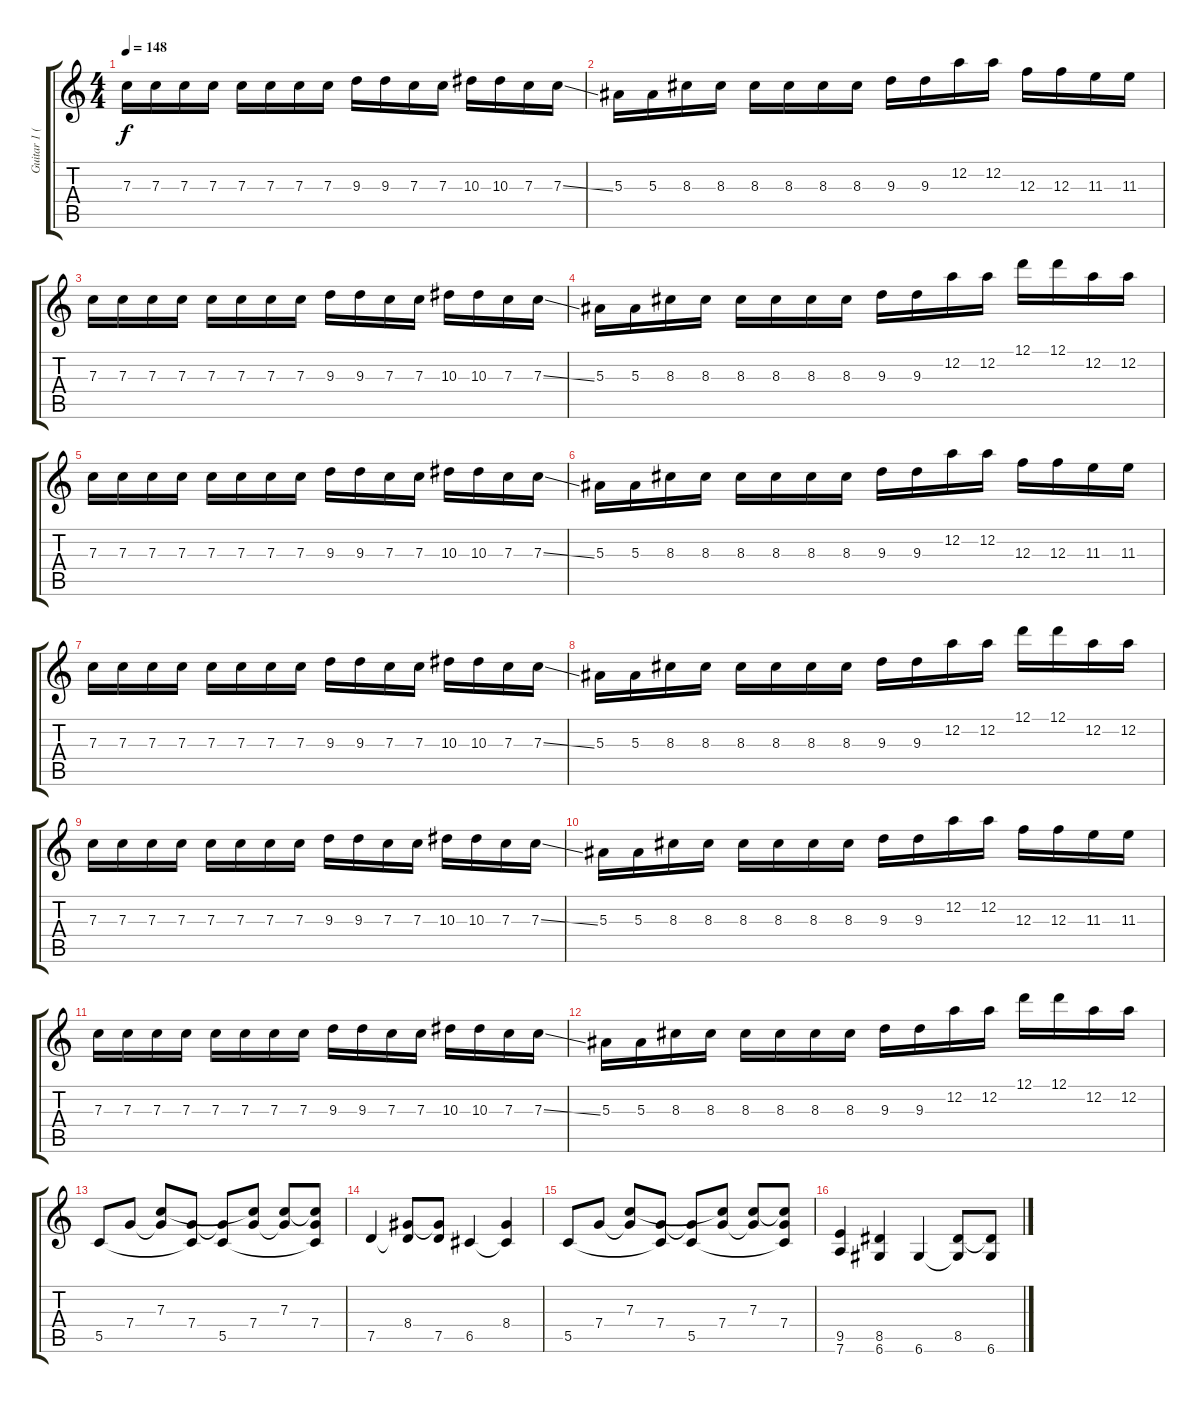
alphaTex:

\track ("Guitar 1 (Distortion)" "Guitar 1 (") {instrument distortionguitar}
\staff {score tabs}
\tuning (D4 A3 F3 C3 G2 D2) {hide}
\ts (4 4)
\tempo 148
\clef g2
\ks c
7.3.16{dy f} 7.3.16 7.3.16 7.3.16 7.3.16 7.3.16 7.3.16 7.3.16 9.3.16 9.3.16 7.3.16 7.3.16 10.3.16 10.3.16 7.3.16 7.3{ss}.16 |
5.3.16 5.3.16 8.3.16 8.3.16 8.3.16 8.3.16 8.3.16 8.3.16 9.3.16 9.3.16 12.2.16 12.2.16 12.3.16 12.3.16 11.3.16 11.3.16 |
7.3.16 7.3.16 7.3.16 7.3.16 7.3.16 7.3.16 7.3.16 7.3.16 9.3.16 9.3.16 7.3.16 7.3.16 10.3.16 10.3.16 7.3.16 7.3{ss}.16 |
5.3.16 5.3.16 8.3.16 8.3.16 8.3.16 8.3.16 8.3.16 8.3.16 9.3.16 9.3.16 12.2.16 12.2.16 12.1.16 12.1.16 12.2.16 12.2.16 |
7.3.16 7.3.16 7.3.16 7.3.16 7.3.16 7.3.16 7.3.16 7.3.16 9.3.16 9.3.16 7.3.16 7.3.16 10.3.16 10.3.16 7.3.16 7.3{ss}.16 |
5.3.16 5.3.16 8.3.16 8.3.16 8.3.16 8.3.16 8.3.16 8.3.16 9.3.16 9.3.16 12.2.16 12.2.16 12.3.16 12.3.16 11.3.16 11.3.16 |
7.3.16 7.3.16 7.3.16 7.3.16 7.3.16 7.3.16 7.3.16 7.3.16 9.3.16 9.3.16 7.3.16 7.3.16 10.3.16 10.3.16 7.3.16 7.3{ss}.16 |
5.3.16 5.3.16 8.3.16 8.3.16 8.3.16 8.3.16 8.3.16 8.3.16 9.3.16 9.3.16 12.2.16 12.2.16 12.1.16 12.1.16 12.2.16 12.2.16 |
7.3.16 7.3.16 7.3.16 7.3.16 7.3.16 7.3.16 7.3.16 7.3.16 9.3.16 9.3.16 7.3.16 7.3.16 10.3.16 10.3.16 7.3.16 7.3{ss}.16 |
5.3.16 5.3.16 8.3.16 8.3.16 8.3.16 8.3.16 8.3.16 8.3.16 9.3.16 9.3.16 12.2.16 12.2.16 12.3.16 12.3.16 11.3.16 11.3.16 |
7.3.16 7.3.16 7.3.16 7.3.16 7.3.16 7.3.16 7.3.16 7.3.16 9.3.16 9.3.16 7.3.16 7.3.16 10.3.16 10.3.16 7.3.16 7.3{ss}.16 |
5.3.16 5.3.16 8.3.16 8.3.16 8.3.16 8.3.16 8.3.16 8.3.16 9.3.16 9.3.16 12.2.16 12.2.16 12.1.16 12.1.16 12.2.16 12.2.16 |
5.5.8 7.4.8 (7.3 7.4{t}).8 (7.4 5.5{t}).8 (7.4{t} 5.5).8 (7.3{t} 7.4).8 (7.3 7.4{t}).8 (7.3{t} 7.4 5.5{t}).8 |
7.5.4 (8.4 7.5{t}).8 (8.4{t} 7.5).8 6.5.4 (8.4 6.5{t}).4 |
5.5.8 7.4.8 (7.3 7.4{t}).8 (7.4 5.5{t}).8 (7.4{t} 5.5).8 (7.3{t} 7.4).8 (7.3 7.4{t}).8 (7.3{t} 7.4 5.5{t}).8 |
(9.5 7.6).4 (8.5 6.6).4 6.6.4 (8.5 6.6{t}).8 (8.5{t} 6.6).8
